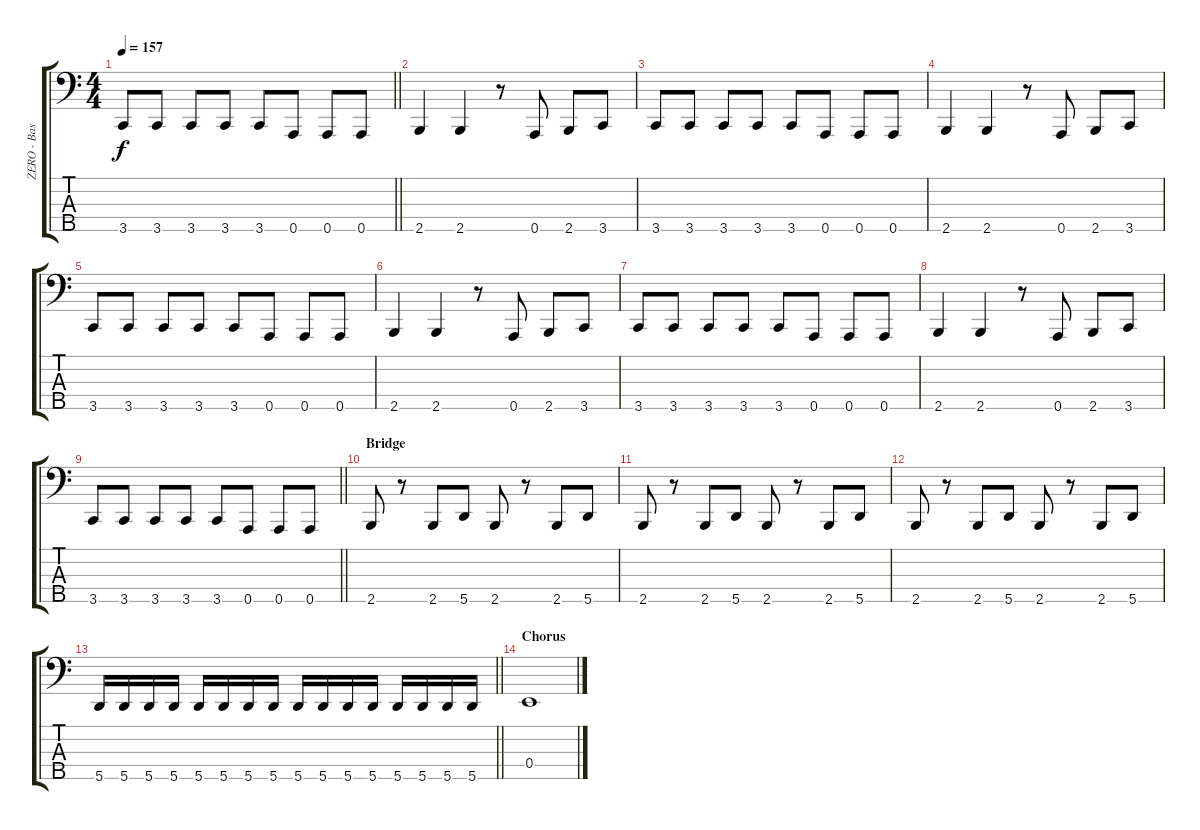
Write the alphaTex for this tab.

\track ("ZERO - Bass" "ZERO - Bas") {instrument electricbassfinger}
\staff {score tabs}
\tuning (G2 D2 A1 E1 A0) {hide}
\ts (4 4)
\tempo 157
\clef f4
\barLineRight lightlight
\ks c
3.5.8{dy f} 3.5.8 3.5.8 3.5.8 3.5.8 0.5.8 0.5.8 0.5.8 |
\section ("" "")
2.5.4 2.5.4 r.8 0.5.8 2.5.8 3.5.8 |
3.5.8 3.5.8 3.5.8 3.5.8 3.5.8 0.5.8 0.5.8 0.5.8 |
2.5.4 2.5.4 r.8 0.5.8 2.5.8 3.5.8 |
3.5.8 3.5.8 3.5.8 3.5.8 3.5.8 0.5.8 0.5.8 0.5.8 |
2.5.4 2.5.4 r.8 0.5.8 2.5.8 3.5.8 |
3.5.8 3.5.8 3.5.8 3.5.8 3.5.8 0.5.8 0.5.8 0.5.8 |
2.5.4 2.5.4 r.8 0.5.8 2.5.8 3.5.8 |
\barLineRight lightlight
3.5.8 3.5.8 3.5.8 3.5.8 3.5.8 0.5.8 0.5.8 0.5.8 |
\section ("" "Bridge")
2.5.8 r.8 2.5.8 5.5.8 2.5.8 r.8 2.5.8 5.5.8 |
2.5.8 r.8 2.5.8 5.5.8 2.5.8 r.8 2.5.8 5.5.8 |
2.5.8 r.8 2.5.8 5.5.8 2.5.8 r.8 2.5.8 5.5.8 |
\barLineRight lightlight
5.5.16 5.5.16 5.5.16 5.5.16 5.5.16 5.5.16 5.5.16 5.5.16 5.5.16 5.5.16 5.5.16 5.5.16 5.5.16 5.5.16 5.5.16 5.5.16 |
\section ("" "Chorus")
0.4.1{volume 0}
